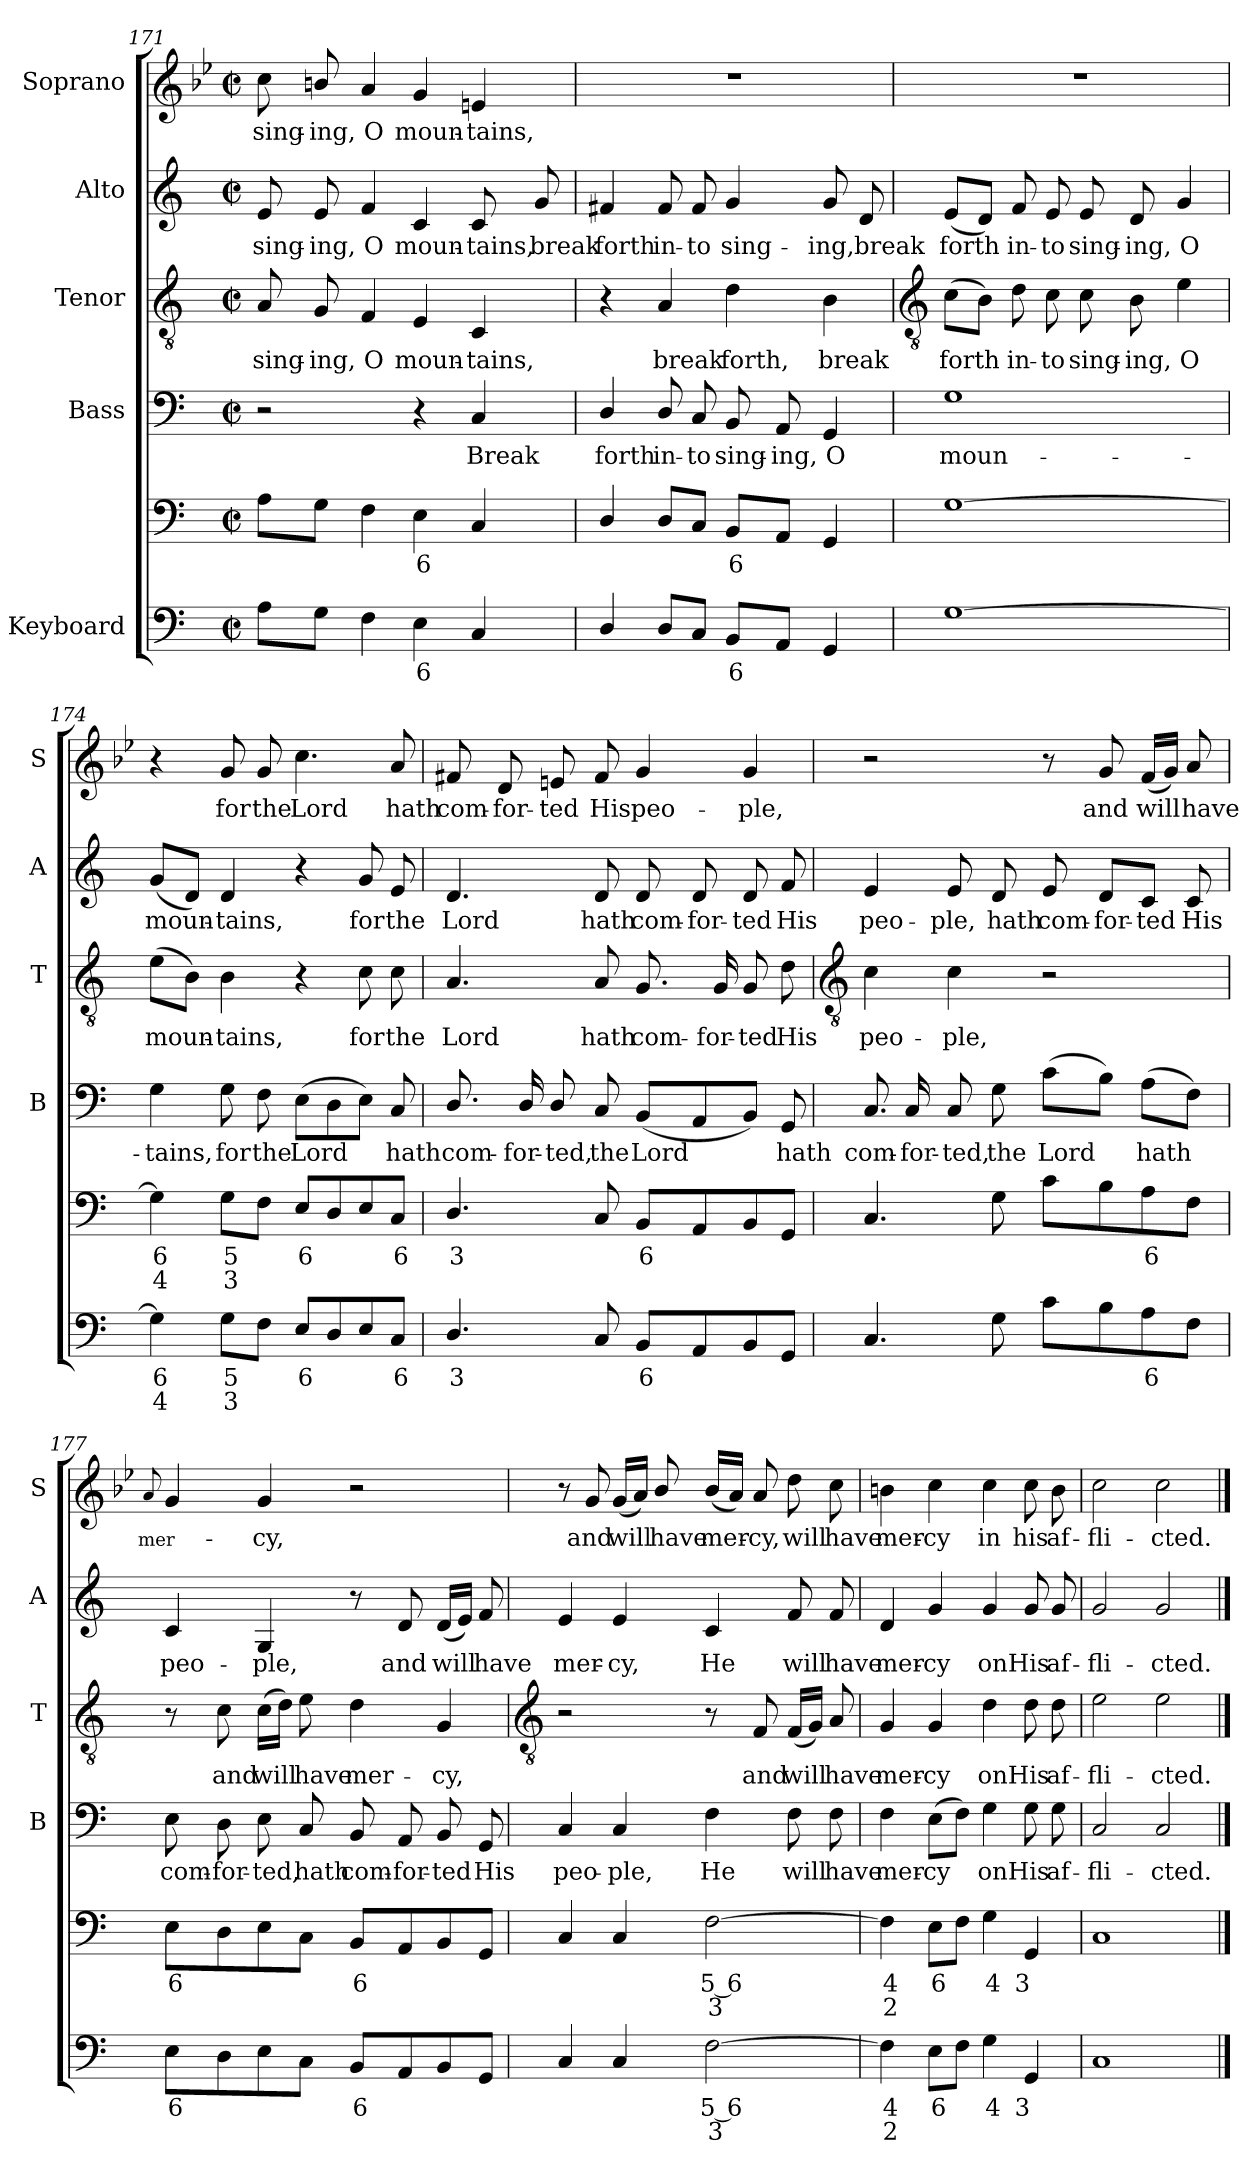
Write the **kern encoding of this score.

**kern	**text	**text	**kern	**text	**text	**kern	**text	**kern	**text	**kern	**text	**kern	**text
*part5	*part5	*part5	*part5	*part5	*part5	*part4	*part4	*part3	*part3	*part2	*part2	*part1	*part1
*staff6	*staff6	*staff6	*staff5	*staff5	*staff5	*staff4	*staff4	*staff3	*staff3	*staff2	*staff2	*staff1	*staff1
*I"Keyboard	*	*	*	*	*	*I"Bass	*	*I"Tenor	*	*I"Alto	*	*I"Soprano	*
*	*	*	*	*	*	*I'B	*	*I'T	*	*I'A	*	*I'S	*
*clefF4	*	*	*clefF4	*	*	*clefF4	*	*clefGv2	*	*clefG2	*	*clefG2	*
*k[]	*	*	*k[]	*	*	*k[]	*	*k[]	*	*k[]	*	*k[b-e-]	*
*C:	*	*	*C:	*	*	*C:	*	*C:	*	*C:	*	*B-:	*
*M2/2	*	*	*M2/2	*	*	*M2/2	*	*M2/2	*	*M2/2	*	*M2/2	*
*met(c|)	*	*	*met(c|)	*	*	*met(c|)	*	*met(c|)	*	*met(c|)	*	*met(c|)	*
=171	=171	=171	=171	=171	=171	=171	=171	=171	=171	=171	=171	=171	=171
!	!	!	!	!	!	!	!	!	!LO:LY:b	!	!LO:LY:b	!	!LO:LY:b
8AL	.	.	8AL	.	.	2r	.	8A	sing-	8e	sing-	8cc	sing-
!	!	!	!	!	!	!	!	!	!LO:LY:b	!	!LO:LY:b	!	!LO:LY:b
8GJ	.	.	8GJ	.	.	.	.	8G	-ing,	8e	-ing,	8bn/	-ing,
!	!	!	!	!	!	!	!	!	!LO:LY:b	!	!LO:LY:b	!	!LO:LY:b
4F	.	.	4F	.	.	.	.	4F	O	4f	O	4a	O
!	!LO:LY:b	!	!	!LO:LY:b	!	!	!	!	!LO:LY:b	!	!LO:LY:b	!	!LO:LY:b
4E	6	.	4E	6	.	4r	.	4E	moun-	4c	moun-	4g	moun-
!	!	!	!	!	!	!	!LO:LY:b	!	!LO:LY:b	!	!LO:LY:b	!	!LO:LY:b
4C	.	.	4C	.	.	4C	Break	4C	-tains,	8c	-tains,	4en	-tains,
!	!	!	!	!	!	!	!	!	!	!	!LO:LY:b	!	!
.	.	.	.	.	.	.	.	.	.	8g	break	.	.
=172	=172	=172	=172	=172	=172	=172	=172	=172	=172	=172	=172	=172	=172
!	!	!	!	!	!	!	!LO:LY:b	!	!	!	!LO:LY:b	!	!
4D/	.	.	4D/	.	.	4D/	forth	4r	.	4f#X	forth	1r	.
!	!	!	!	!	!	!	!LO:LY:b	!	!LO:LY:b	!	!LO:LY:b	!	!
8DL	.	.	8DL	.	.	8D/	in-	4A	break	8f#	in-	.	.
!	!	!	!	!	!	!	!LO:LY:b	!	!	!	!LO:LY:b	!	!
8CJ	.	.	8CJ	.	.	8C	-to	.	.	8f#	-to	.	.
!	!LO:LY:b	!	!	!LO:LY:b	!	!	!LO:LY:b	!	!LO:LY:b	!	!LO:LY:b	!	!
8BBL	6	.	8BBL	6	.	8BB	sing-	4d	forth,	4g	sing-	.	.
!	!	!	!	!	!	!	!LO:LY:b	!	!	!	!	!	!
8AAJ	.	.	8AAJ	.	.	8AA	-ing,	.	.	.	.	.	.
!	!	!	!	!	!	!	!LO:LY:b	!	!LO:LY:b	!	!LO:LY:b	!	!
4GG	.	.	4GG	.	.	4GG	O	4B	break	8g	-ing,	.	.
!	!	!	!	!	!	!	!	!	!	!	!LO:LY:b	!	!
.	.	.	.	.	.	.	.	.	.	8d	break	.	.
!!LO:LB:g=z
=173	=173	=173	=173	=173	=173	=173	=173	=173	=173	=173	=173	=173	=173
*	*	*	*	*	*	*	*	*clefGv2	*	*	*	*	*
!	!	!	!	!	!	!	!LO:LY:b	!	!LO:LY:b	!	!LO:LY:b	!	!
[1G	.	.	[1G	.	.	1G	moun-	(>8cL	forth	(<8eL	forth	1r	.
.	.	.	.	.	.	.	.	8BJ)	.	8dJ)	.	.	.
!	!	!	!	!	!	!	!	!	!LO:LY:b	!	!LO:LY:b	!	!
.	.	.	.	.	.	.	.	8d	in-	8f	in-	.	.
!	!	!	!	!	!	!	!	!	!LO:LY:b	!	!LO:LY:b	!	!
.	.	.	.	.	.	.	.	8c	-to	8e	-to	.	.
!	!	!	!	!	!	!	!	!	!LO:LY:b	!	!LO:LY:b	!	!
.	.	.	.	.	.	.	.	8c	sing-	8e	sing-	.	.
!	!	!	!	!	!	!	!	!	!LO:LY:b	!	!LO:LY:b	!	!
.	.	.	.	.	.	.	.	8B	-ing,	8d	-ing,	.	.
!	!	!	!	!	!	!	!	!	!LO:LY:b	!	!LO:LY:b	!	!
.	.	.	.	.	.	.	.	4e	O	4g	O	.	.
=174	=174	=174	=174	=174	=174	=174	=174	=174	=174	=174	=174	=174	=174
!	!LO:LY:b	!LO:LY:b	!	!LO:LY:b	!LO:LY:b	!	!LO:LY:b	!	!LO:LY:b	!	!LO:LY:b	!	!
4G]	6	4	4G]	6	4	4G	-tains,	(>8eL	moun-	(<8gL	moun-	4r	.
.	.	.	.	.	.	.	.	8BJ)	.	8dJ)	.	.	.
!	!LO:LY:b	!LO:LY:b	!	!LO:LY:b	!LO:LY:b	!	!LO:LY:b	!	!LO:LY:b	!	!LO:LY:b	!	!LO:LY:b
8GL	5	3	8GL	5	3	8G	for	4B	tains,	4d	tains,	8g	for
!	!	!	!	!	!	!	!LO:LY:b	!	!	!	!	!	!LO:LY:b
8FJ	.	.	8FJ	.	.	8F	the	.	.	.	.	8g	the
!	!LO:LY:b	!	!	!LO:LY:b	!	!	!LO:LY:b	!	!	!	!	!	!LO:LY:b
8E/L	6	.	8E/L	6	.	(>8EL	Lord	4r	.	4r	.	4.cc	Lord
8D/	.	.	8D/	.	.	8D	.	.	.	.	.	.	.
!	!	!	!	!	!	!	!	!	!LO:LY:b	!	!LO:LY:b	!	!
8E/	.	.	8E/	.	.	8EJ)	.	8c	for	8g	for	.	.
!	!LO:LY:b	!	!	!LO:LY:b	!	!	!LO:LY:b	!	!LO:LY:b	!	!LO:LY:b	!	!LO:LY:b
8CJ	6	.	8CJ	6	.	8C	hath	8c	the	8e	the	8a	hath
=175	=175	=175	=175	=175	=175	=175	=175	=175	=175	=175	=175	=175	=175
!	!LO:LY:b	!	!	!LO:LY:b	!	!	!LO:LY:b	!	!LO:LY:b	!	!LO:LY:b	!	!LO:LY:b
4.D/	3	.	4.D/	3	.	8.D/	com-	4.A	Lord	4.d	Lord	8f#X	com-
!	!	!	!	!	!	!	!	!	!	!	!	!	!LO:LY:b
.	.	.	.	.	.	.	.	.	.	.	.	8d	-for-
!	!	!	!	!	!	!	!LO:LY:b	!	!	!	!	!	!
.	.	.	.	.	.	16D/	-for-	.	.	.	.	.	.
!	!	!	!	!	!	!	!LO:LY:b	!	!	!	!	!	!LO:LY:b
.	.	.	.	.	.	8D/	-ted,	.	.	.	.	8en	-ted
!	!	!	!	!	!	!	!LO:LY:b	!	!LO:LY:b	!	!LO:LY:b	!	!LO:LY:b
8C	.	.	8C	.	.	8C	the	8A	hath	8d	hath	8f#	His
!	!LO:LY:b	!	!	!LO:LY:b	!	!	!LO:LY:b	!	!LO:LY:b	!	!LO:LY:b	!	!LO:LY:b
8BBL	6	.	8BBL	6	.	(<8BBL	Lord	8.G	com-	8d	com-	4g	peo-
!	!	!	!	!	!	!	!	!	!	!	!LO:LY:b	!	!
8AA	.	.	8AA	.	.	8AA	.	.	.	8d	-for-	.	.
!	!	!	!	!	!	!	!	!	!LO:LY:b	!	!	!	!
.	.	.	.	.	.	.	.	16G	-for-	.	.	.	.
!	!	!	!	!	!	!	!	!	!LO:LY:b	!	!LO:LY:b	!	!LO:LY:b
8BB	.	.	8BB	.	.	8BBJ)	.	8G	-ted	8d	-ted	4g	-ple,
!	!	!	!	!	!	!	!LO:LY:b	!	!LO:LY:b	!	!LO:LY:b	!	!
8GGJ	.	.	8GGJ	.	.	8GG	hath	8d	His	8f	His	.	.
!!LO:LB:g=z
=176	=176	=176	=176	=176	=176	=176	=176	=176	=176	=176	=176	=176	=176
*	*	*	*	*	*	*	*	*clefGv2	*	*	*	*	*
!	!	!	!	!	!	!	!LO:LY:b	!	!LO:LY:b	!	!LO:LY:b	!	!
4.C	.	.	4.C	.	.	8.C	com-	4c	peo-	4e	peo-	2r	.
!	!	!	!	!	!	!	!LO:LY:b	!	!	!	!	!	!
.	.	.	.	.	.	16C	-for-	.	.	.	.	.	.
!	!	!	!	!	!	!	!LO:LY:b	!	!LO:LY:b	!	!LO:LY:b	!	!
.	.	.	.	.	.	8C	-ted,	4c	-ple,	8e	-ple,	.	.
!	!	!	!	!	!	!	!LO:LY:b	!	!	!	!LO:LY:b	!	!
8G	.	.	8G	.	.	8G	the	.	.	8d	hath	.	.
!	!	!	!	!	!	!	!LO:LY:b	!	!	!	!LO:LY:b	!	!
8cL	.	.	8cL	.	.	(>8cL	Lord	2r	.	8e	com-	8r	.
!	!	!	!	!	!	!	!	!	!	!	!LO:LY:b	!	!LO:LY:b
8B	.	.	8B	.	.	8BJ)	.	.	.	8dL	-for-	8g	and
!	!LO:LY:b	!	!	!LO:LY:b	!	!	!LO:LY:b	!	!	!	!LO:LY:b	!	!LO:LY:b
8A	6	.	8A	6	.	(>8AL	hath	.	.	8cJ	-ted	(<16fLL	will
.	.	.	.	.	.	.	.	.	.	.	.	16gJJ)	.
!	!	!	!	!	!	!	!	!	!	!	!LO:LY:b	!	!LO:LY:b
8FJ	.	.	8FJ	.	.	8FJ)	.	.	.	8c	His	8a	have
=177	=177	=177	=177	=177	=177	=177	=177	=177	=177	=177	=177	=177	=177
!	!	!	!	!	!	!	!	!	!	!	!	!	!LO:LY:b
.	.	.	.	.	.	.	.	.	.	.	.	8qqa	mer-
!	!LO:LY:b	!	!	!LO:LY:b	!	!	!LO:LY:b	!	!	!	!LO:LY:b	!	!
8EL	6	.	8EL	6	.	8E	com-	8r	.	4c	peo-	4g	.
!	!	!	!	!	!	!	!LO:LY:b	!	!LO:LY:b	!	!	!	!
8D	.	.	8D	.	.	8D	-for-	8c	and	.	.	.	.
!	!	!	!	!	!	!	!LO:LY:b	!	!LO:LY:b	!	!LO:LY:b	!	!LO:LY:b
8E	.	.	8E	.	.	8E	-ted,	(>16cLL	will	4G	-ple,	4g	cy,
.	.	.	.	.	.	.	.	16dJJ)	.	.	.	.	.
!	!	!	!	!	!	!	!LO:LY:b	!	!LO:LY:b	!	!	!	!
8CJ	.	.	8CJ	.	.	8C	hath	8e	have	.	.	.	.
!	!LO:LY:b	!	!	!LO:LY:b	!	!	!LO:LY:b	!	!LO:LY:b	!	!	!	!
8BBL	6	.	8BBL	6	.	8BB	com-	4d	mer-	8r	.	2r	.
!	!	!	!	!	!	!	!LO:LY:b	!	!	!	!LO:LY:b	!	!
8AA	.	.	8AA	.	.	8AA	-for-	.	.	8d	and	.	.
!	!	!	!	!	!	!	!LO:LY:b	!	!LO:LY:b	!	!LO:LY:b	!	!
8BB	.	.	8BB	.	.	8BB	-ted	4G	-cy,	(<16dLL	will	.	.
.	.	.	.	.	.	.	.	.	.	16eJJ)	.	.	.
!	!	!	!	!	!	!	!LO:LY:b	!	!	!	!LO:LY:b	!	!
8GGJ	.	.	8GGJ	.	.	8GG	His	.	.	8f	have	.	.
!!LO:LB:g=z
=178	=178	=178	=178	=178	=178	=178	=178	=178	=178	=178	=178	=178	=178
*	*	*	*	*	*	*	*	*clefGv2	*	*	*	*	*
!	!	!	!	!	!	!	!LO:LY:b	!	!	!	!LO:LY:b	!	!
4C	.	.	4C	.	.	4C	peo-	2r	.	4e	mer-	8r	.
!	!	!	!	!	!	!	!	!	!	!	!	!	!LO:LY:b
.	.	.	.	.	.	.	.	.	.	.	.	8g	and
!	!	!	!	!	!	!	!LO:LY:b	!	!	!	!LO:LY:b	!	!LO:LY:b
4C	.	.	4C	.	.	4C	-ple,	.	.	4e	-cy,	(<16gLL	will
.	.	.	.	.	.	.	.	.	.	.	.	16aJJ)	.
!	!	!	!	!	!	!	!	!	!	!	!	!	!LO:LY:b
.	.	.	.	.	.	.	.	.	.	.	.	8b-/	have
!	!LO:LY:b	!LO:LY:b	!	!LO:LY:b	!LO:LY:b	!	!LO:LY:b	!	!	!	!LO:LY:b	!	!LO:LY:b
[2F	5 6	3	[2F	5 6	3	4F	He	8r	.	4c	He	(<16b-LL	mer-
.	.	.	.	.	.	.	.	.	.	.	.	16aJJ)	.
!	!	!	!	!	!	!	!	!	!LO:LY:b	!	!	!	!LO:LY:b
.	.	.	.	.	.	.	.	8F	and	.	.	8a	cy,
!	!	!	!	!	!	!	!LO:LY:b	!	!LO:LY:b	!	!LO:LY:b	!	!LO:LY:b
.	.	.	.	.	.	8F	will	(<16FLL	will	8f	will	8dd	will
.	.	.	.	.	.	.	.	16GJJ)	.	.	.	.	.
!	!	!	!	!	!	!	!LO:LY:b	!	!LO:LY:b	!	!LO:LY:b	!	!LO:LY:b
.	.	.	.	.	.	8F	have	8A	have	8f	have	8cc	have
=179	=179	=179	=179	=179	=179	=179	=179	=179	=179	=179	=179	=179	=179
!	!LO:LY:b	!LO:LY:b	!	!LO:LY:b	!LO:LY:b	!	!LO:LY:b	!	!LO:LY:b	!	!LO:LY:b	!	!LO:LY:b
4F]	4	2	4F]	4	2	4F	mer-	4G	mer-	4d	mer-	4bn	mer-
!	!LO:LY:b	!	!	!LO:LY:b	!	!	!LO:LY:b	!	!LO:LY:b	!	!LO:LY:b	!	!LO:LY:b
8EL	6	.	8EL	6	.	(>8EL	-cy	4G	-cy	4g	-cy	4cc	-cy
8FJ	.	.	8FJ	.	.	8FJ)	.	.	.	.	.	.	.
!	!LO:LY:b	!	!	!LO:LY:b	!	!	!LO:LY:b	!	!LO:LY:b	!	!LO:LY:b	!	!LO:LY:b
4G	4	.	4G	4	.	4G	on	4d	on	4g	on	4cc	in
!	!LO:LY:b	!	!	!LO:LY:b	!	!	!LO:LY:b	!	!LO:LY:b	!	!LO:LY:b	!	!LO:LY:b
4GG	3	.	4GG	3	.	8G	His	8d	His	8g	His	8cc	his
!	!	!	!	!	!	!	!LO:LY:b	!	!LO:LY:b	!	!LO:LY:b	!	!LO:LY:b
.	.	.	.	.	.	8G	af-	8d	af-	8g	af-	8b	af-
=180	=180	=180	=180	=180	=180	=180	=180	=180	=180	=180	=180	=180	=180
!	!	!	!	!	!	!	!LO:LY:b	!	!LO:LY:b	!	!LO:LY:b	!	!LO:LY:b
1C	.	.	1C	.	.	2C	-fli-	2e	-fli-	2g	-fli-	2cc	-fli-
!	!	!	!	!	!	!	!LO:LY:b	!	!LO:LY:b	!	!LO:LY:b	!	!LO:LY:b
.	.	.	.	.	.	2C	-cted.	2e	-cted.	2g	-cted.	2cc	-cted.
==	==	==	==	==	==	==	==	==	==	==	==	==	==
*-	*-	*-	*-	*-	*-	*-	*-	*-	*-	*-	*-	*-	*-
